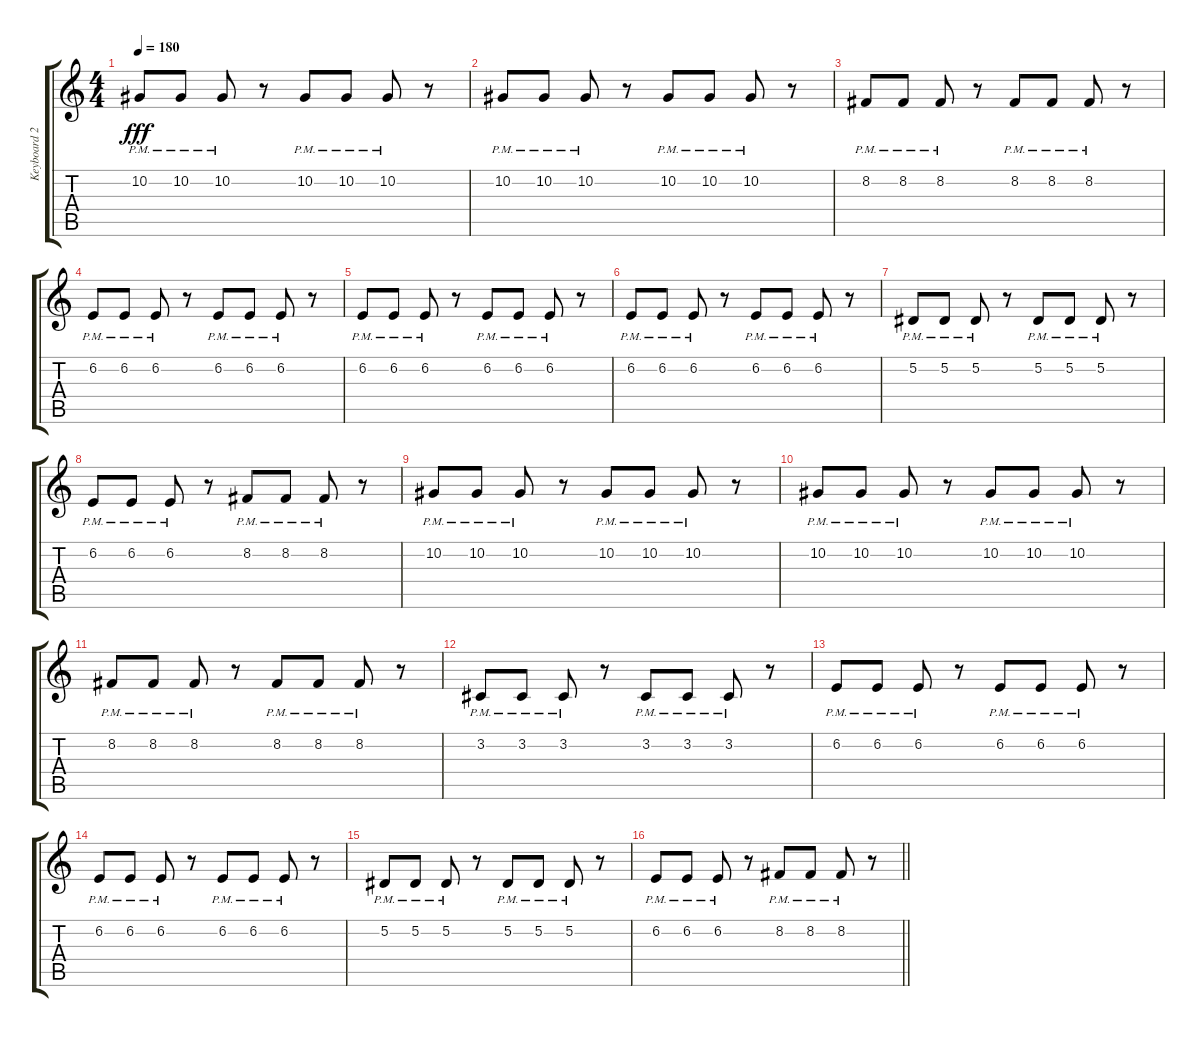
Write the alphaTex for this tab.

\track ("Keyboard 2" "Keyboard 2") {instrument stringensemble1}
\staff {score tabs}
\tuning (Eb4 Bb3 Gb3 Db3 Ab2 Db2) {hide}
\ts (4 4)
\tempo 180
\clef g2
\ks c
10.2{pm}.8{dy fff} 10.2{pm}.8 10.2{pm}.8 r.8 10.2{pm}.8 10.2{pm}.8 10.2{pm}.8 r.8 |
10.2{pm}.8 10.2{pm}.8 10.2{pm}.8 r.8 10.2{pm}.8 10.2{pm}.8 10.2{pm}.8 r.8 |
8.2{pm}.8 8.2{pm}.8 8.2{pm}.8 r.8 8.2{pm}.8 8.2{pm}.8 8.2{pm}.8 r.8 |
6.2{pm}.8 6.2{pm}.8 6.2{pm}.8 r.8 6.2{pm}.8 6.2{pm}.8 6.2{pm}.8 r.8 |
6.2{pm}.8 6.2{pm}.8 6.2{pm}.8 r.8 6.2{pm}.8 6.2{pm}.8 6.2{pm}.8 r.8 |
6.2{pm}.8 6.2{pm}.8 6.2{pm}.8 r.8 6.2{pm}.8 6.2{pm}.8 6.2{pm}.8 r.8 |
5.2{pm}.8 5.2{pm}.8 5.2{pm}.8 r.8 5.2{pm}.8 5.2{pm}.8 5.2{pm}.8 r.8 |
6.2{pm}.8 6.2{pm}.8 6.2{pm}.8 r.8 8.2{pm}.8 8.2{pm}.8 8.2{pm}.8 r.8 |
10.2{pm}.8 10.2{pm}.8 10.2{pm}.8 r.8 10.2{pm}.8 10.2{pm}.8 10.2{pm}.8 r.8 |
10.2{pm}.8 10.2{pm}.8 10.2{pm}.8 r.8 10.2{pm}.8 10.2{pm}.8 10.2{pm}.8 r.8 |
8.2{pm}.8 8.2{pm}.8 8.2{pm}.8 r.8 8.2{pm}.8 8.2{pm}.8 8.2{pm}.8 r.8 |
3.2{pm}.8 3.2{pm}.8 3.2{pm}.8 r.8 3.2{pm}.8 3.2{pm}.8 3.2{pm}.8 r.8 |
6.2{pm}.8 6.2{pm}.8 6.2{pm}.8 r.8 6.2{pm}.8 6.2{pm}.8 6.2{pm}.8 r.8 |
6.2{pm}.8 6.2{pm}.8 6.2{pm}.8 r.8 6.2{pm}.8 6.2{pm}.8 6.2{pm}.8 r.8 |
5.2{pm}.8 5.2{pm}.8 5.2{pm}.8 r.8 5.2{pm}.8 5.2{pm}.8 5.2{pm}.8 r.8 |
\barLineRight lightlight
6.2{pm}.8 6.2{pm}.8 6.2{pm}.8 r.8 8.2{pm}.8 8.2{pm}.8 8.2{pm}.8 r.8
